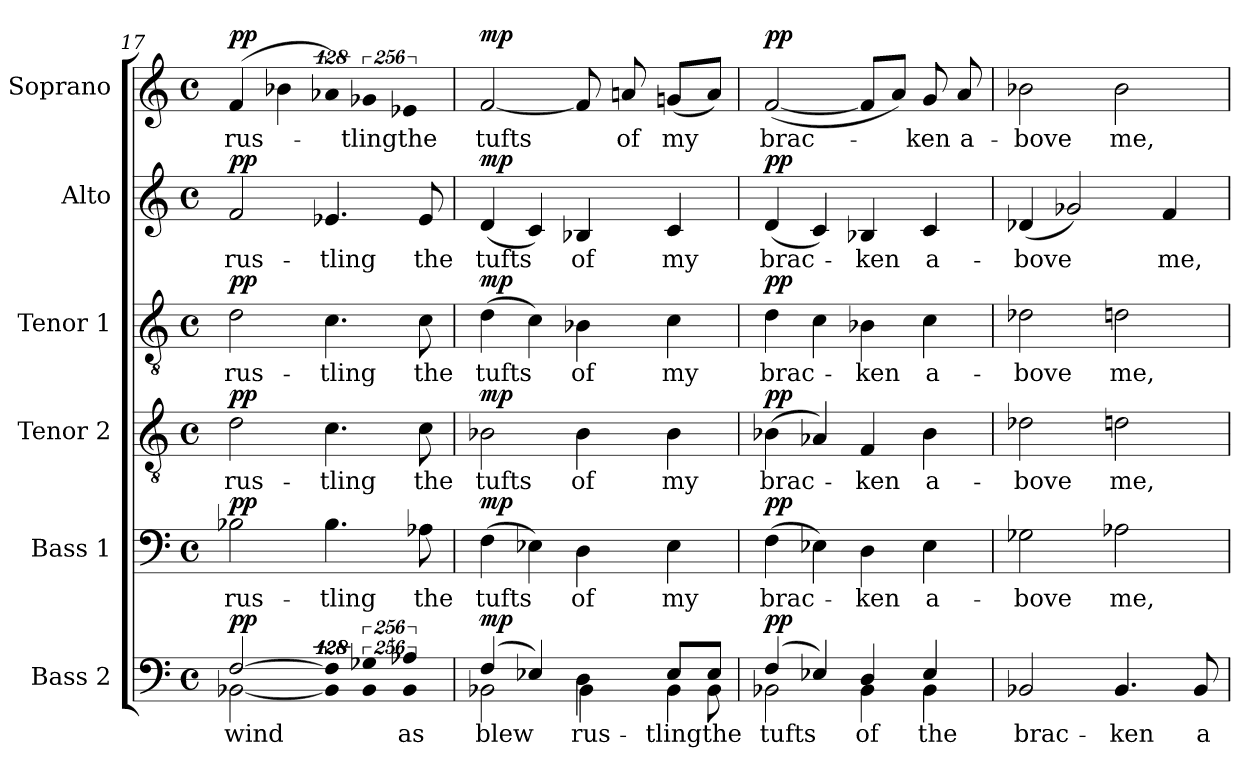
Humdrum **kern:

**kern	**text	**dynam	**kern	**text	**dynam	**kern	**text	**dynam	**kern	**text	**dynam	**kern	**text	**dynam	**kern	**text	**dynam
*part6	*part6	*part6	*part5	*part5	*part5	*part4	*part4	*part4	*part3	*part3	*part3	*part2	*part2	*part2	*part1	*part1	*part1
*staff6	*staff6	*staff6	*staff5	*staff5	*staff5	*staff4	*staff4	*staff4	*staff3	*staff3	*staff3	*staff2	*staff2	*staff2	*staff1	*staff1	*staff1
*I"Bass 2	*	*	*I"Bass  1	*	*	*I"Tenor 2	*	*	*I"Tenor 1	*	*	*I"Alto	*	*	*I"Soprano	*	*
*I'B2.	*	*	*I'B1.	*	*	*I'T2.	*	*	*I'T1.	*	*	*I'A.	*	*	*I'S.	*	*
*clefF4	*	*	*clefF4	*	*	*clefGv2	*	*	*clefGv2	*	*	*clefG2	*	*	*clefG2	*	*
*	*	*	*	*	*	*ITrd7c12	*	*	*ITrd7c12	*	*	*	*	*	*	*	*
*k[]	*	*	*k[]	*	*	*k[]	*	*	*k[]	*	*	*k[]	*	*	*k[]	*	*
*C:	*	*	*C:	*	*	*C:	*	*	*C:	*	*	*C:	*	*	*C:	*	*
*M4/4	*	*	*M4/4	*	*	*M4/4	*	*	*M4/4	*	*	*M4/4	*	*	*M4/4	*	*
*met(c)	*	*	*met(c)	*	*	*met(c)	*	*	*met(c)	*	*	*met(c)	*	*	*met(c)	*	*
=17	=17	=17	=17	=17	=17	=17	=17	=17	=17	=17	=17	=17	=17	=17	=17	=17	=17
*^	*	*	*	*	*	*	*	*	*	*	*	*	*	*	*	*	*
!	!	!LO:LY:b:color=#000000	!	!	!	!	!	!	!	!	!	!	!	!	!	!	!	!
!	!	!	!	!	!LO:LY:b:color=#000000	!	!	!	!	!	!	!	!	!	!	!	!	!
!	!	!	!	!	!	!	!	!LO:LY:b:color=#000000	!	!	!	!	!	!	!	!	!	!
!	!	!	!	!	!	!	!	!	!	!	!LO:LY:b:color=#000000	!	!	!	!	!	!	!
!	!	!	!	!	!	!	!	!	!	!	!	!	!	!LO:LY:b:color=#000000	!	!	!	!
!	!	!	!	!	!	!	!	!	!	!	!	!	!	!	!	!	!LO:LY:b:color=#000000	!
[2Fi/	[2BB-Xi\	wind	pp	2B-Xi\	rus-	pp	2Di\	rus-	pp	2Di\	rus-	pp	2fi/	rus-	pp	(4fi/	rus-	pp
.	.	.	.	.	.	.	.	.	.	.	.	.	.	.	.	4b-Xi\	.	.
!LO:N:vis=4	!LO:N:vis=4	!	!	!	!	!	!	!	!	!	!	!	!	!	!	!	!	!
!	!	!	!	!	!LO:LY:b:color=#000000	!	!	!	!	!	!	!	!	!	!	!	!	!
!	!	!	!	!	!	!	!	!LO:LY:b:color=#000000	!	!	!	!	!	!	!	!	!	!
!	!	!	!	!	!	!	!	!	!	!	!LO:LY:b:color=#000000	!	!	!	!	!	!	!
!	!	!	!	!	!	!	!	!	!	!	!	!	!	!LO:LY:b:color=#000000	!	!LO:N:vis=4	!	!
512%85Fi/]	512%85BB-i\]	.	.	4.B-i\	-tling	.	4.Ci\	-tling	.	4.Ci\	-tling	.	4.e-Xi/	-tling	.	512%85a-Xi/)	.	.
!LO:N:vis=4	!LO:N:vis=4	!	!	!	!	!	!	!	!	!	!	!	!	!	!	!LO:N:vis=4	!	!
!	!	!	!	!	!	!	!	!	!	!	!	!	!	!	!	!	!LO:LY:b:color=#000000	!
1024%171G-Xi/	1024%171BB-i\	.	.	.	.	.	.	.	.	.	.	.	.	.	.	1024%171g-Xi/	-tling	.
!LO:N:vis=4	!LO:N:vis=4	!	!	!	!	!	!	!	!	!	!	!	!	!	!	!	!	!
!	!	!LO:LY:b:color=#000000	!	!	!	!	!	!	!	!	!	!	!	!	!	!LO:N:vis=4	!	!
!	!	!	!	!	!	!	!	!	!	!	!	!	!	!	!	!	!LO:LY:b:color=#000000	!
1024%171A-Xi/	1024%171BB-i\	as	.	.	.	.	.	.	.	.	.	.	.	.	.	1024%171e-Xi/	the	.
!	!	!	!	!	!LO:LY:b:color=#000000	!	!	!	!	!	!	!	!	!	!	!	!	!
!	!	!	!	!	!	!	!	!LO:LY:b:color=#000000	!	!	!	!	!	!	!	!	!	!
!	!	!	!	!	!	!	!	!	!	!	!LO:LY:b:color=#000000	!	!	!	!	!	!	!
!	!	!	!	!	!	!	!	!	!	!	!	!	!	!LO:LY:b:color=#000000	!	!	!	!
.	.	.	.	8A-Xi\	the	.	8Ci\	the	.	8Ci\	the	.	8e-i/	the	.	.	.	.
=18	=18	=18	=18	=18	=18	=18	=18	=18	=18	=18	=18	=18	=18	=18	=18	=18	=18	=18
*	*^	*	*	*	*	*	*	*	*	*	*	*	*	*	*	*	*	*
!	!	!	!LO:LY:b:color=#000000	!	!	!	!	!	!	!	!	!	!	!	!	!	!	!	!
!	!	!	!	!	!	!LO:LY:b:color=#000000	!	!	!	!	!	!	!	!	!	!	!	!	!
!	!	!	!	!	!	!	!	!	!LO:LY:b:color=#000000	!	!	!	!	!	!	!	!	!	!
!	!	!	!	!	!	!	!	!	!	!	!	!LO:LY:b:color=#000000	!	!	!	!	!	!	!
!	!	!	!	!	!	!	!	!	!	!	!	!	!	!	!LO:LY:b:color=#000000	!	!	!	!
!	!	!	!	!	!	!	!	!	!	!	!	!	!	!	!	!	!	!LO:LY:b:color=#000000	!
(4Fi/	2..ryy	2BB-Xi\	blew	mp	(4Fi\	tufts	mp	2BB-Xi\	tufts	mp	(4Di\	tufts	mp	(4di/	tufts	mp	[2fi/	tufts	mp
4E-Xi/)	.	.	.	.	4E-Xi\)	.	.	.	.	.	4Ci\)	.	.	4ci/)	.	.	.	.	.
!	!	!	!LO:LY:b:color=#000000	!	!	!	!	!	!	!	!	!	!	!	!	!	!	!	!
!	!	!	!	!	!	!LO:LY:b:color=#000000	!	!	!	!	!	!	!	!	!	!	!	!	!
!	!	!	!	!	!	!	!	!	!LO:LY:b:color=#000000	!	!	!	!	!	!	!	!	!	!
!	!	!	!	!	!	!	!	!	!	!	!	!LO:LY:b:color=#000000	!	!	!	!	!	!	!
!	!	!	!	!	!	!	!	!	!	!	!	!	!	!	!LO:LY:b:color=#000000	!	!	!	!
4Di\	.	4BB-i\	rus-	.	4Di\	of	.	4BB-i\	of	.	4BB-Xi\	of	.	4B-Xi/	of	.	8fi/]	.	.
!	!	!	!	!	!	!	!	!	!	!	!	!	!	!	!	!	!	!LO:LY:b:color=#000000	!
.	.	.	.	.	.	.	.	.	.	.	.	.	.	.	.	.	8ani/	of	.
!	!	!	!LO:LY:b:color=#000000	!	!	!	!	!	!	!	!	!	!	!	!	!	!	!	!
!	!	!	!	!	!	!LO:LY:b:color=#000000	!	!	!	!	!	!	!	!	!	!	!	!	!
!	!	!	!	!	!	!	!	!	!LO:LY:b:color=#000000	!	!	!	!	!	!	!	!	!	!
!	!	!	!	!	!	!	!	!	!	!	!	!LO:LY:b:color=#000000	!	!	!	!	!	!	!
!	!	!	!	!	!	!	!	!	!	!	!	!	!	!	!LO:LY:b:color=#000000	!	!	!	!
!	!	!	!	!	!	!	!	!	!	!	!	!	!	!	!	!	!	!LO:LY:b:color=#000000	!
8E-i/L	.	4BB-i\	-tling	.	4E-i\	my	.	4BB-i\	my	.	4Ci\	my	.	4ci/	my	.	(8gni/L	my	.
!	!	!	!LO:LY:b:color=#000000	!	!	!	!	!	!	!	!	!	!	!	!	!	!	!	!
8E-i/J	8BB-i\	.	the	.	.	.	.	.	.	.	.	.	.	.	.	.	8ai/J)	.	.
*	*v	*v	*	*	*	*	*	*	*	*	*	*	*	*	*	*	*	*	*
=19	=19	=19	=19	=19	=19	=19	=19	=19	=19	=19	=19	=19	=19	=19	=19	=19	=19	=19
!	!	!LO:LY:b:color=#000000	!	!	!	!	!	!	!	!	!	!	!	!	!	!	!	!
!	!	!	!	!	!LO:LY:b:color=#000000	!	!	!	!	!	!	!	!	!	!	!	!	!
!	!	!	!	!	!	!	!	!LO:LY:b:color=#000000	!	!	!	!	!	!	!	!	!	!
!	!	!	!	!	!	!	!	!	!	!	!LO:LY:b:color=#000000	!	!	!	!	!	!	!
!	!	!	!	!	!	!	!	!	!	!	!	!	!	!LO:LY:b:color=#000000	!	!	!	!
!	!	!	!	!	!	!	!	!	!	!	!	!	!	!	!	!	!LO:LY:b:color=#000000	!
(4Fi/	2BB-Xi\	tufts	pp	(4Fi\	brac-	pp	(4BB-Xi\	brac-	pp	4Di\	brac-	pp	(4di/	brac-	pp	([2fi/	brac-	pp
4E-Xi/)	.	.	.	4E-Xi\)	.	.	4AA-Xi/)	.	.	4Ci\	.	.	4ci/)	.	.	.	.	.
!	!	!LO:LY:b:color=#000000	!	!	!	!	!	!	!	!	!	!	!	!	!	!	!	!
!	!	!	!	!	!LO:LY:b:color=#000000	!	!	!	!	!	!	!	!	!	!	!	!	!
!	!	!	!	!	!	!	!	!LO:LY:b:color=#000000	!	!	!	!	!	!	!	!	!	!
!	!	!	!	!	!	!	!	!	!	!	!LO:LY:b:color=#000000	!	!	!	!	!	!	!
!	!	!	!	!	!	!	!	!	!	!	!	!	!	!LO:LY:b:color=#000000	!	!	!	!
4Di/	4BB-i\	of	.	4Di\	-ken	.	4FFi/	-ken	.	4BB-Xi\	-ken	.	4B-Xi/	-ken	.	8fi/L]	.	.
.	.	.	.	.	.	.	.	.	.	.	.	.	.	.	.	8ai/J)	.	.
!	!	!LO:LY:b:color=#000000	!	!	!	!	!	!	!	!	!	!	!	!	!	!	!	!
!	!	!	!	!	!LO:LY:b:color=#000000	!	!	!	!	!	!	!	!	!	!	!	!	!
!	!	!	!	!	!	!	!	!LO:LY:b:color=#000000	!	!	!	!	!	!	!	!	!	!
!	!	!	!	!	!	!	!	!	!	!	!LO:LY:b:color=#000000	!	!	!	!	!	!	!
!	!	!	!	!	!	!	!	!	!	!	!	!	!	!LO:LY:b:color=#000000	!	!	!	!
!	!	!	!	!	!	!	!	!	!	!	!	!	!	!	!	!	!LO:LY:b:color=#000000	!
4E-i/	4BB-i\	the	.	4E-i\	a-	.	4BB-i\	a-	.	4Ci\	a-	.	4ci/	a-	.	8gi/	-ken	.
!	!	!	!	!	!	!	!	!	!	!	!	!	!	!	!	!	!LO:LY:b:color=#000000	!
.	.	.	.	.	.	.	.	.	.	.	.	.	.	.	.	8ai/	a-	.
*v	*v	*	*	*	*	*	*	*	*	*	*	*	*	*	*	*	*	*
=20	=20	=20	=20	=20	=20	=20	=20	=20	=20	=20	=20	=20	=20	=20	=20	=20	=20
!	!LO:LY:b:color=#000000	!	!	!	!	!	!	!	!	!	!	!	!	!	!	!	!
!	!	!	!	!LO:LY:b:color=#000000	!	!	!	!	!	!	!	!	!	!	!	!	!
!	!	!	!	!	!	!	!LO:LY:b:color=#000000	!	!	!	!	!	!	!	!	!	!
!	!	!	!	!	!	!	!	!	!	!LO:LY:b:color=#000000	!	!	!	!	!	!	!
!	!	!	!	!	!	!	!	!	!	!	!	!	!LO:LY:b:color=#000000	!	!	!	!
!	!	!	!	!	!	!	!	!	!	!	!	!	!	!	!	!LO:LY:b:color=#000000	!
2BB-Xi/	brac-	.	2G-Xi\	-bove	.	2D-Xi\	-bove	.	2D-Xi\	-bove	.	(4d-Xi/	-bove	.	2b-Xi\	-bove	.
.	.	.	.	.	.	.	.	.	.	.	.	2g-Xi/)	.	.	.	.	.
!	!LO:LY:b:color=#000000	!	!	!	!	!	!	!	!	!	!	!	!	!	!	!	!
!	!	!	!	!LO:LY:b:color=#000000	!	!	!	!	!	!	!	!	!	!	!	!	!
!	!	!	!	!	!	!	!LO:LY:b:color=#000000	!	!	!	!	!	!	!	!	!	!
!	!	!	!	!	!	!	!	!	!	!LO:LY:b:color=#000000	!	!	!	!	!	!	!
!	!	!	!	!	!	!	!	!	!	!	!	!	!	!	!	!LO:LY:b:color=#000000	!
4.BB-i/	-ken	.	2A-Xi\	me,	.	2Dni\	me,	.	2Dni\	me,	.	.	.	.	2b-i\	me,	.
!	!	!	!	!	!	!	!	!	!	!	!	!	!LO:LY:b:color=#000000	!	!	!	!
.	.	.	.	.	.	.	.	.	.	.	.	4fi/	me,	.	.	.	.
!	!LO:LY:b:color=#000000	!	!	!	!	!	!	!	!	!	!	!	!	!	!	!	!
8BB-i/	a-	.	.	.	.	.	.	.	.	.	.	.	.	.	.	.	.
=	=	=	=	=	=	=	=	=	=	=	=	=	=	=	=	=	=
*-	*-	*-	*-	*-	*-	*-	*-	*-	*-	*-	*-	*-	*-	*-	*-	*-	*-
